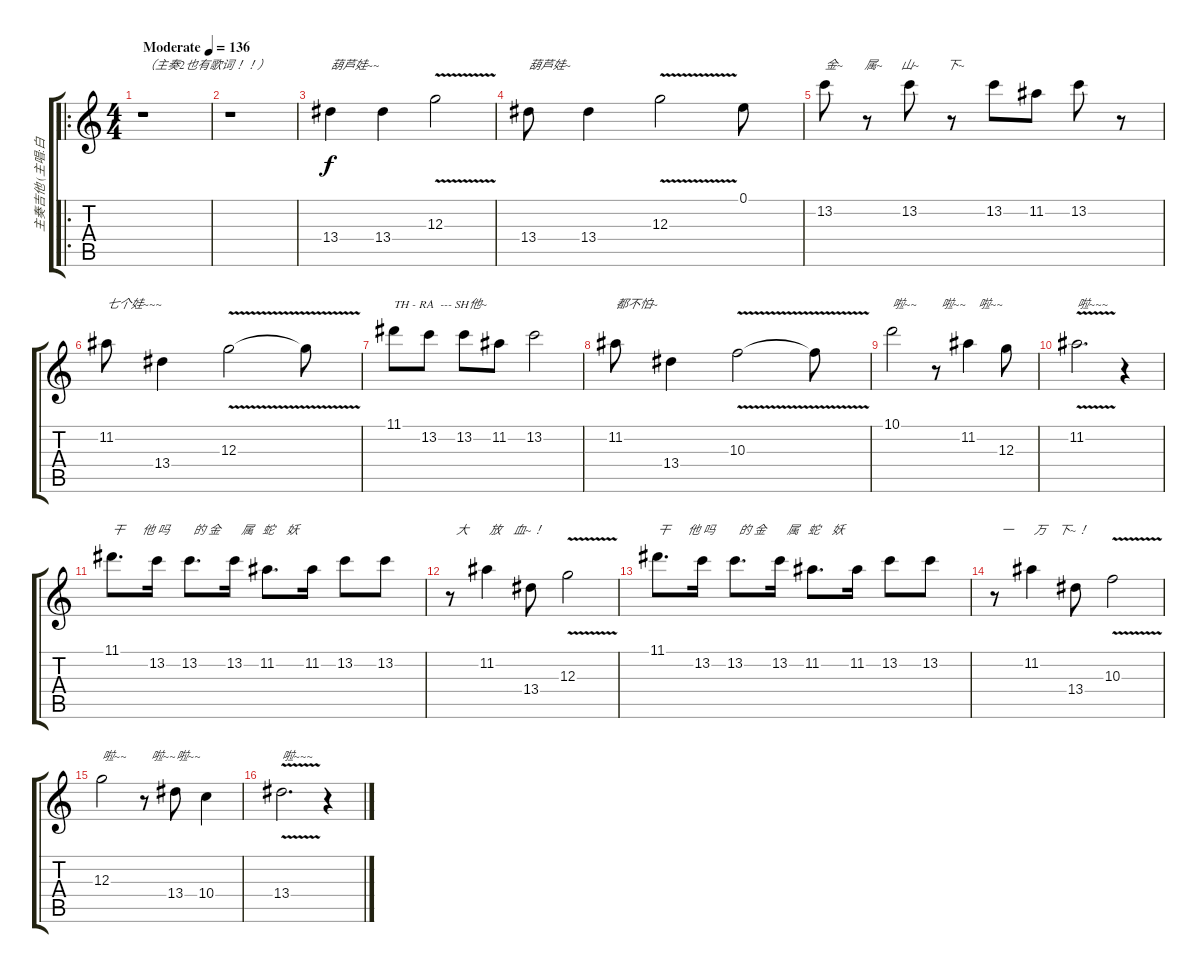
\track ("主奏吉他 (主唱:白娃子)" "主奏吉他 (主唱:白") {instrument distortionguitar}
\staff {score tabs}
\tuning (E4 B3 G3 D3 A2 E2) {hide}
\ro
\ts (4 4)
\tempo (136 "Moderate")
\clef g2
\ks c
r.1{txt "（主奏2也有歌词！！）" dy f instrument distortionguitar} |
r.1 |
13.4.4{txt "葫芦娃~~"} 13.4.4 12.3{v}.2 |
13.4.8{txt "葫芦娃~"} 13.4.4 12.3{v}.2 0.1.8 |
13.2.8{txt "金~       属~      山~         下~"} r.8 13.2.8 r.8 13.2.8 11.2.8 13.2.8 r.8 |
11.2.8{txt "七个娃~~~"} 13.4.4 12.3{v}.2 12.3{t}.8 |
11.1.8{txt "TH - RA  --- SH他~"} 13.2.8 13.2.8 11.2.8 13.2.2 |
11.2.8{txt "都不怕~"} 13.4.4 10.3{v}.2 10.3{t}.8 |
10.1.2{txt "啦~~        啦~~    啦~~"} r.8 11.2.4 12.3.8 |
11.2{v}.2{d txt "啦~~~"} r.4 |
11.1.8{d txt "干      他 吗        的 金       属   蛇    妖 "} 13.2.16 13.2.8{d} 13.2.16 11.2.8{d} 11.2.16 13.2.8 13.2.8 |
r.8{txt "  大       放    血~！"} 11.2.4 13.4.8 12.3{v}.2 |
11.1.8{d txt "干      他 吗        的 金       属   蛇    妖 "} 13.2.16 13.2.8{d} 13.2.16 11.2.8{d} 11.2.16 13.2.8 13.2.8 |
r.8{txt "  一       万    下~！"} 11.2.4 13.4.8 10.3{v}.2 |
12.3.2{txt "啦~~        啦~~啦~~"} r.8 13.4.8 10.4.4 |
13.4{v}.2{d txt "啦~~~"} r.4
